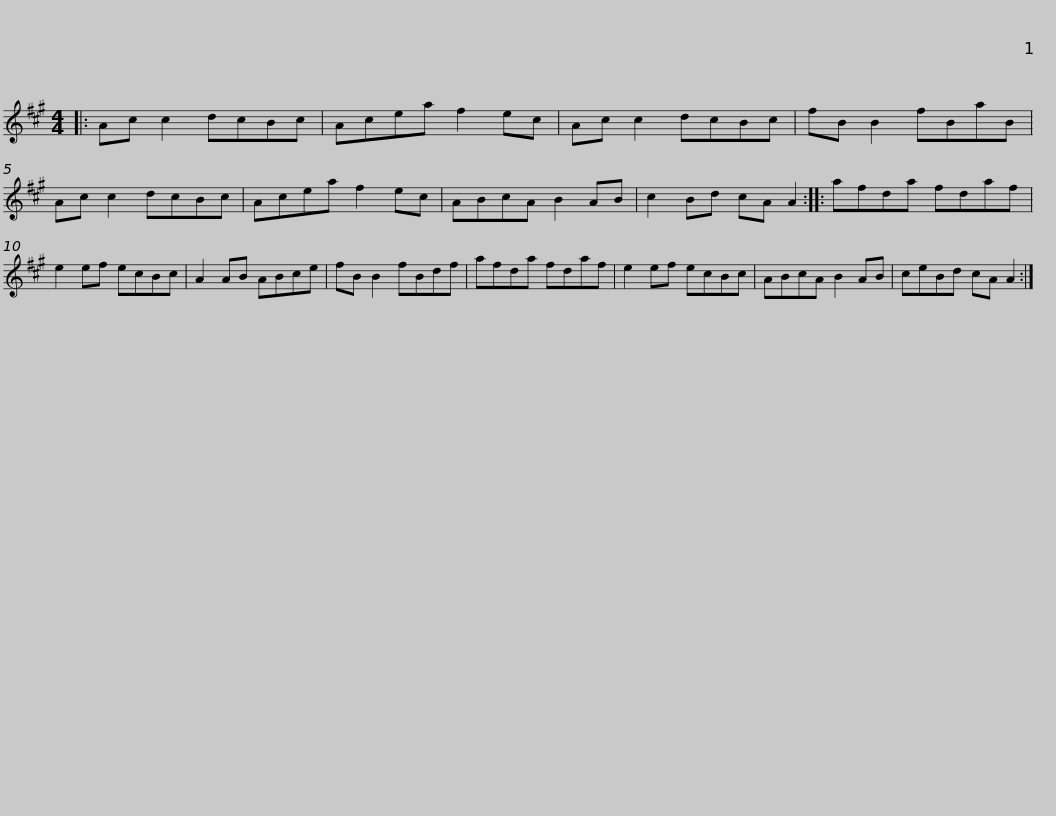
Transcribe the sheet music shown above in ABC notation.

X:1
L:1/8
M:4/4
I:linebreak $
K:A
V:1 treble
V:1
|: Ac c2 dcBc | Acea f2 ec | Ac c2 dcBc | fB B2 fBaB | Ac c2 dcBc | %5
 Acea f2 ec |$ ABcA B2 AB | c2 Bd cA A2 :: afda fdaf | e2 ef ecBc | %10
 A2 AB ABce | fB B2 fBdf |$ afda fdaf | e2 ef ecBc | ABcA B2 AB | %15
 ceBd cA A2 :| %16
